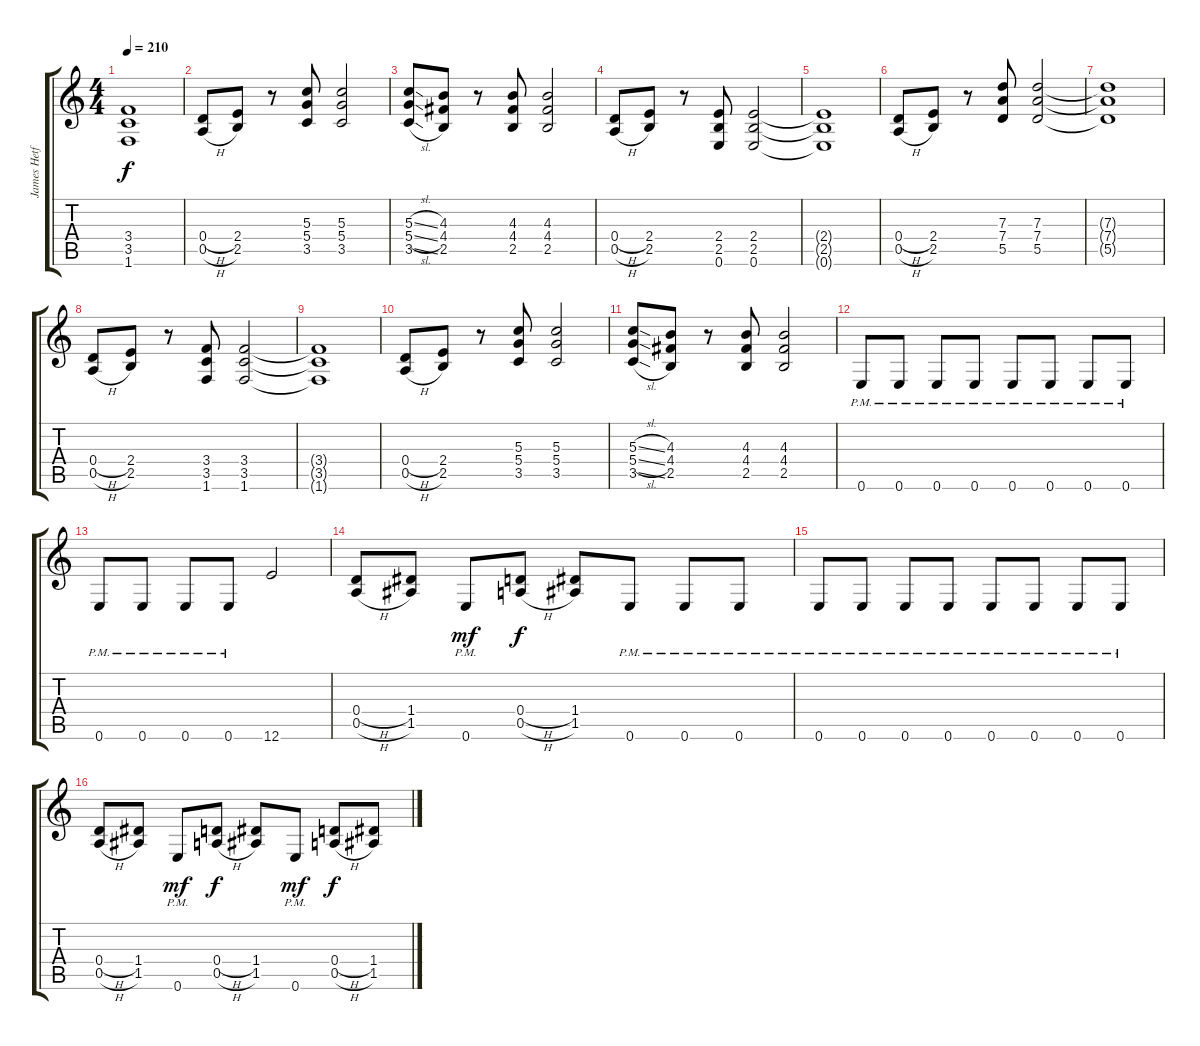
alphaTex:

\track ("James Hetfield" "James Hetf") {instrument electricguitarclean}
\staff {score tabs}
\tuning (E4 B3 G3 D3 A2 E2) {hide}
\ts (4 4)
\tempo 210
\clef g2
\ks c
(3.4{t} 3.5{t} 1.6{t}).1{dy f} |
(0.4{h} 0.5{h}).8 (2.4 2.5).8 r.8 (5.3 5.4 3.5).8 (5.3 5.4 3.5).2 |
(5.3{sl} 5.4{sl} 3.5{sl}).8 (4.3 4.4 2.5).8 r.8 (4.3 4.4 2.5).8 (4.3 4.4 2.5).2 |
(0.4{h} 0.5{h}).8 (2.4 2.5).8 r.8 (2.4 2.5 0.6).8 (2.4 2.5 0.6).2 |
(2.4{t} 2.5{t} 0.6{t}).1 |
(0.4{h} 0.5{h}).8 (2.4 2.5).8 r.8 (7.3 7.4 5.5).8 (7.3 7.4 5.5).2 |
(7.3{t} 7.4{t} 5.5{t}).1 |
(0.4{h} 0.5{h}).8 (2.4 2.5).8 r.8 (3.4 3.5 1.6).8 (3.4 3.5 1.6).2 |
(3.4{t} 3.5{t} 1.6{t}).1 |
(0.4{h} 0.5{h}).8 (2.4 2.5).8 r.8 (5.3 5.4 3.5).8 (5.3 5.4 3.5).2 |
(5.3{sl} 5.4{sl} 3.5{sl}).8 (4.3 4.4 2.5).8 r.8 (4.3 4.4 2.5).8 (4.3 4.4 2.5).2 |
0.6{pm}.8 0.6{pm}.8 0.6{pm}.8 0.6{pm}.8 0.6{pm}.8 0.6{pm}.8 0.6{pm}.8 0.6{pm}.8 |
0.6{pm}.8 0.6{pm}.8 0.6{pm}.8 0.6{pm}.8 12.6.2 |
(0.4{h} 0.5{h}).8 (1.4 1.5).8 0.6{pm}.8{dy mf} (0.4{h} 0.5{h}).8{dy f} (1.4 1.5).8 0.6{pm}.8 0.6{pm}.8 0.6{pm}.8 |
0.6{pm}.8 0.6{pm}.8 0.6{pm}.8 0.6{pm}.8 0.6{pm}.8 0.6{pm}.8 0.6{pm}.8 0.6{pm}.8 |
(0.4{h} 0.5{h}).8 (1.4 1.5).8 0.6{pm}.8{dy mf} (0.4{h} 0.5{h}).8{dy f} (1.4 1.5).8 0.6{pm}.8{dy mf} (0.4{h} 0.5{h}).8{dy f} (1.4 1.5).8
